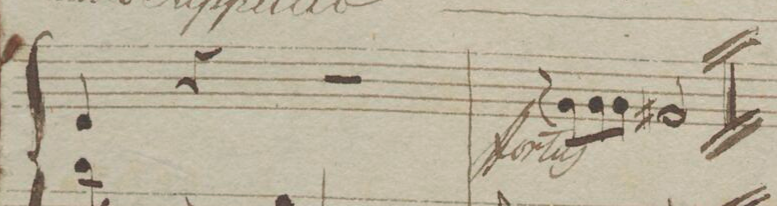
**kern	**dynam
*I"Violio 1mo	*
*clefG2	*
*k[b-]	*
*met(c)	*
*M4/4	*
4d/	.
4r	.
2r	.
=15	=15
8r	f
8gL\	.
8g\	.
8gJ\	.
2f#X/	.
==	==
*-	*-
